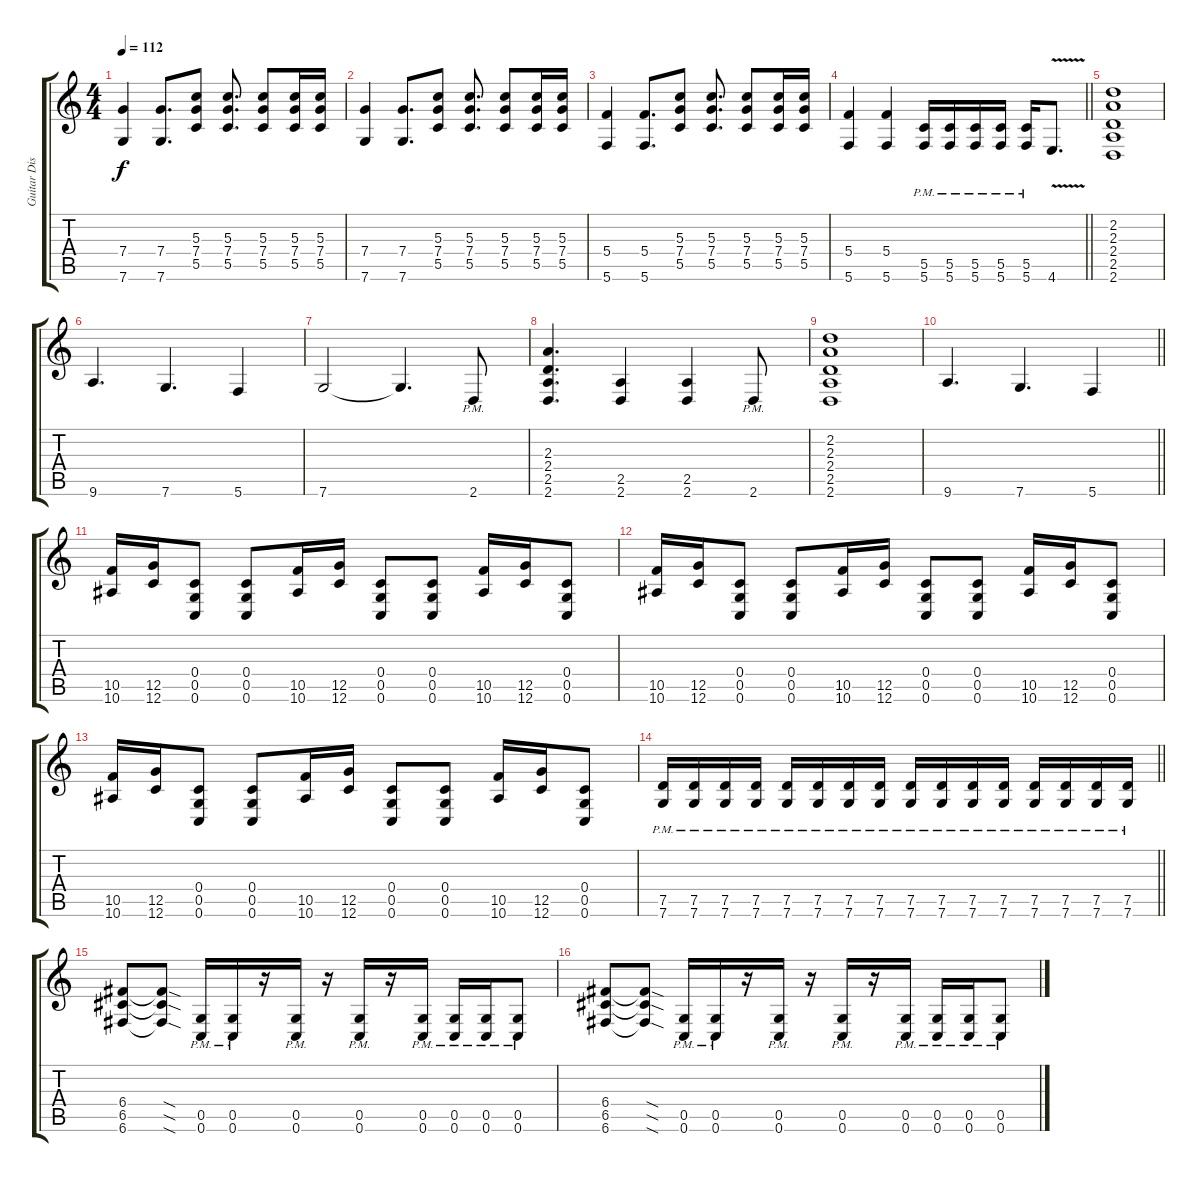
\track ("Guitar Dist" "Guitar Dis") {instrument distortionguitar}
\staff {score tabs}
\tuning (E4 C4 G3 C3 G2 C2) {hide}
\ts (4 4)
\tempo 112
\clef g2
\ks c
(7.4 7.6).4{dy f} (7.4 7.6).8{d} (5.3 7.4 5.5).8 (5.3 7.4 5.5).8{d} (5.3 7.4 5.5).8 (5.3 7.4 5.5).16 (5.3 7.4 5.5).16 |
(7.4 7.6).4 (7.4 7.6).8{d} (5.3 7.4 5.5).8 (5.3 7.4 5.5).8{d} (5.3 7.4 5.5).8 (5.3 7.4 5.5).16 (5.3 7.4 5.5).16 |
(5.4 5.6).4 (5.4 5.6).8{d} (5.3 7.4 5.5).8 (5.3 7.4 5.5).8{d} (5.3 7.4 5.5).8 (5.3 7.4 5.5).16 (5.3 7.4 5.5).16 |
\barLineRight lightlight
(5.4 5.6).4 (5.4 5.6).4 (5.5{pm} 5.6{pm}).16 (5.5{pm} 5.6{pm}).16 (5.5{pm} 5.6{pm}).16 (5.5{pm} 5.6{pm}).16 (5.5{pm} 5.6{pm}).16 4.6{v}.8{d} |
(2.2 2.3 2.4 2.5 2.6).1 |
9.6.4{d} 7.6.4{d} 5.6.4 |
7.6.2 7.6{t}.4{d} 2.6{pm}.8 |
(2.3 2.4 2.5 2.6).4{d} (2.5 2.6).4 (2.5 2.6).4 2.6{pm}.8 |
(2.2 2.3 2.4 2.5 2.6).1 |
\barLineRight lightlight
9.6.4{d} 7.6.4{d} 5.6.4 |
(10.5 10.6).16 (12.5 12.6).16 (0.4 0.5 0.6).8 (0.4 0.5 0.6).8 (10.5 10.6).16 (12.5 12.6).16 (0.4 0.5 0.6).8 (0.4 0.5 0.6).8 (10.5 10.6).16 (12.5 12.6).16 (0.4 0.5 0.6).8 |
(10.5 10.6).16 (12.5 12.6).16 (0.4 0.5 0.6).8 (0.4 0.5 0.6).8 (10.5 10.6).16 (12.5 12.6).16 (0.4 0.5 0.6).8 (0.4 0.5 0.6).8 (10.5 10.6).16 (12.5 12.6).16 (0.4 0.5 0.6).8 |
(10.5 10.6).16 (12.5 12.6).16 (0.4 0.5 0.6).8 (0.4 0.5 0.6).8 (10.5 10.6).16 (12.5 12.6).16 (0.4 0.5 0.6).8 (0.4 0.5 0.6).8 (10.5 10.6).16 (12.5 12.6).16 (0.4 0.5 0.6).8 |
\barLineRight lightlight
(7.5{pm} 7.6{pm}).16 (7.5{pm} 7.6{pm}).16 (7.5{pm} 7.6{pm}).16 (7.5{pm} 7.6{pm}).16 (7.5{pm} 7.6{pm}).16 (7.5{pm} 7.6{pm}).16 (7.5{pm} 7.6{pm}).16 (7.5{pm} 7.6{pm}).16 (7.5{pm} 7.6{pm}).16 (7.5{pm} 7.6{pm}).16 (7.5{pm} 7.6{pm}).16 (7.5{pm} 7.6{pm}).16 (7.5{pm} 7.6{pm}).16 (7.5{pm} 7.6{pm}).16 (7.5{pm} 7.6{pm}).16 (7.5{pm} 7.6{pm}).16 |
(6.4 6.5 6.6).8 (6.4{sod t} 6.5{sod t} 6.6{sod t}).8 (0.5{pm} 0.6{pm}).16 (0.5{pm} 0.6{pm}).16 r.16 (0.5{pm} 0.6{pm}).16 r.16 (0.5{pm} 0.6{pm}).16 r.16 (0.5{pm} 0.6{pm}).16 (0.5{pm} 0.6{pm}).16 (0.5{pm} 0.6{pm}).16 (0.5{pm} 0.6{pm}).8 |
(6.4 6.5 6.6).8 (6.4{sod t} 6.5{sod t} 6.6{sod t}).8 (0.5{pm} 0.6{pm}).16 (0.5{pm} 0.6{pm}).16 r.16 (0.5{pm} 0.6{pm}).16 r.16 (0.5{pm} 0.6{pm}).16 r.16 (0.5{pm} 0.6{pm}).16 (0.5{pm} 0.6{pm}).16 (0.5{pm} 0.6{pm}).16 (0.5{pm} 0.6{pm}).8
